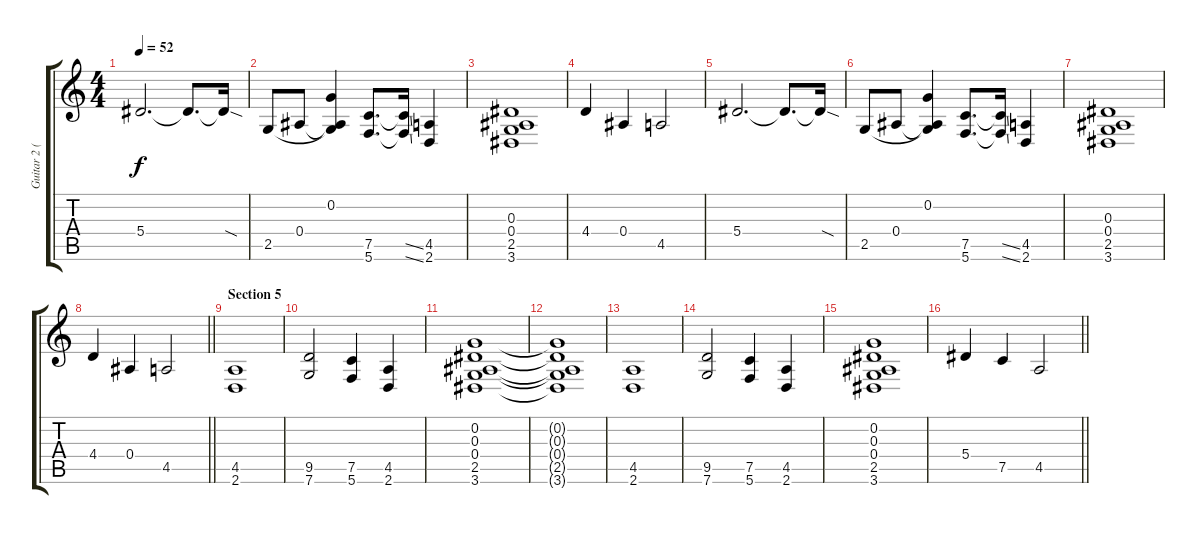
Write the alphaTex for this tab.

\track ("Guitar 2 (Distortion)" "Guitar 2 (") {instrument distortionguitar}
\staff {score tabs}
\tuning (C4 G3 Eb3 Bb2 F2 C2) {hide}
\ts (4 4)
\tempo 52
\clef g2
\ks c
5.4.2{d dy f} 5.4{t}.8{d} 5.4{sod t}.16 |
2.5.8 0.4.8 (0.2 0.4{t} 2.5{t}).4 (7.5 5.6).8{d} (7.5{ss t} 5.6{ss t}).16 (4.5 2.6).4 |
(0.3 0.4 2.5 3.6).1 |
4.4.4 0.4.4 4.5.2 |
5.4.2{d} 5.4{t}.8{d} 5.4{sod t}.16 |
2.5.8 0.4.8 (0.2 0.4{t} 2.5{t}).4 (7.5 5.6).8{d} (7.5{ss t} 5.6{ss t}).16 (4.5 2.6).4 |
(0.3 0.4 2.5 3.6).1 |
\barLineRight lightlight
4.4.4 0.4.4 4.5.2 |
\section ("" "Section 5")
(4.5 2.6).1 |
(9.5 7.6).2 (7.5 5.6).4 (4.5 2.6).4 |
(0.2 0.3 0.4 2.5 3.6).1 |
(0.2{t} 0.3{t} 0.4{t} 2.5{t} 3.6{t}).1 |
(4.5 2.6).1 |
(9.5 7.6).2 (7.5 5.6).4 (4.5 2.6).4 |
(0.2 0.3 0.4 2.5 3.6).1 |
\barLineRight lightlight
5.4.4 7.5.4 4.5.2
